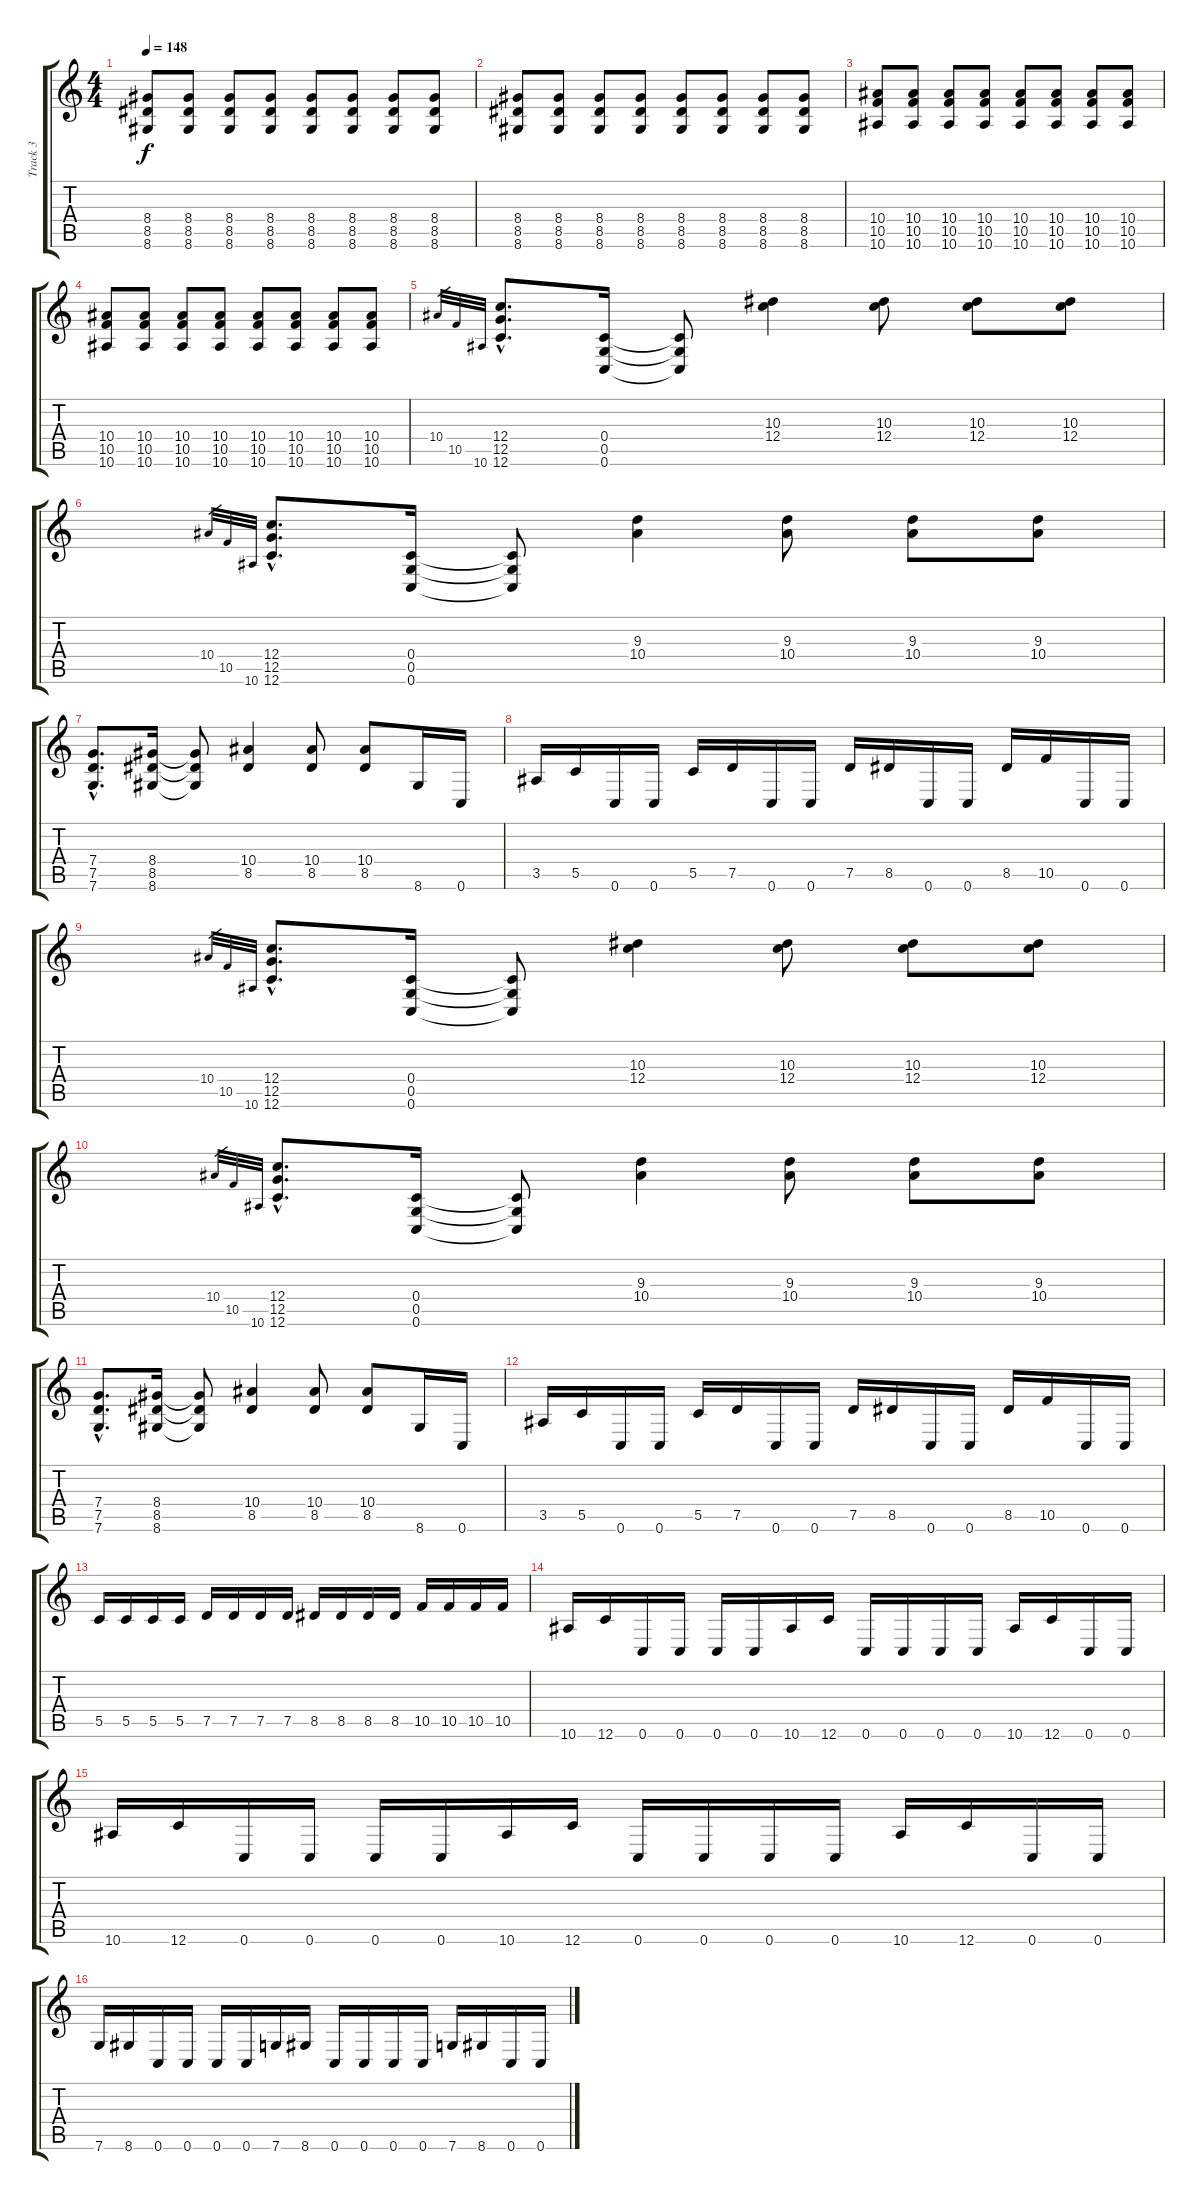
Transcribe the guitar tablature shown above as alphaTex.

\track ("Track 3" "Track 3") {instrument overdrivenguitar}
\staff {score tabs}
\tuning (D4 A3 F3 C3 G2 C2) {hide}
\ts (4 4)
\tempo 148
\clef g2
\ks c
(8.4 8.5 8.6).8{dy f} (8.4 8.5 8.6).8 (8.4 8.5 8.6).8 (8.4 8.5 8.6).8 (8.4 8.5 8.6).8 (8.4 8.5 8.6).8 (8.4 8.5 8.6).8 (8.4 8.5 8.6).8 |
(8.4 8.5 8.6).8 (8.4 8.5 8.6).8 (8.4 8.5 8.6).8 (8.4 8.5 8.6).8 (8.4 8.5 8.6).8 (8.4 8.5 8.6).8 (8.4 8.5 8.6).8 (8.4 8.5 8.6).8 |
(10.4 10.5 10.6).8 (10.4 10.5 10.6).8 (10.4 10.5 10.6).8 (10.4 10.5 10.6).8 (10.4 10.5 10.6).8 (10.4 10.5 10.6).8 (10.4 10.5 10.6).8 (10.4 10.5 10.6).8 |
(10.4 10.5 10.6).8 (10.4 10.5 10.6).8 (10.4 10.5 10.6).8 (10.4 10.5 10.6).8 (10.4 10.5 10.6).8 (10.4 10.5 10.6).8 (10.4 10.5 10.6).8 (10.4 10.5 10.6).8 |
10.4.32{gr} 10.5.32{gr} 10.6.32{gr} (12.4{hac} 12.5{hac} 12.6{hac}).8{d} (0.4 0.5 0.6).16 (0.4{t} 0.5{t} 0.6{t}).8 (10.3 12.4).4 (10.3 12.4).8 (10.3 12.4).8 (10.3 12.4).8 |
10.4.32{gr} 10.5.32{gr} 10.6.32{gr} (12.4{hac} 12.5{hac} 12.6{hac}).8{d} (0.4 0.5 0.6).16 (0.4{t} 0.5{t} 0.6{t}).8 (9.3 10.4).4 (9.3 10.4).8 (9.3 10.4).8 (9.3 10.4).8 |
(7.4{hac} 7.5{hac} 7.6{hac}).8{d} (8.4 8.5 8.6).16 (8.4{t} 8.5{t} 8.6{t}).8 (10.4 8.5).4 (10.4 8.5).8 (10.4 8.5).8 8.6.16 0.6.16 |
3.5.16 5.5.16 0.6.16 0.6.16 5.5.16 7.5.16 0.6.16 0.6.16 7.5.16 8.5.16 0.6.16 0.6.16 8.5.16 10.5.16 0.6.16 0.6.16 |
10.4.32{gr} 10.5.32{gr} 10.6.32{gr} (12.4{hac} 12.5{hac} 12.6{hac}).8{d} (0.4 0.5 0.6).16 (0.4{t} 0.5{t} 0.6{t}).8 (10.3 12.4).4 (10.3 12.4).8 (10.3 12.4).8 (10.3 12.4).8 |
10.4.32{gr} 10.5.32{gr} 10.6.32{gr} (12.4{hac} 12.5{hac} 12.6{hac}).8{d} (0.4 0.5 0.6).16 (0.4{t} 0.5{t} 0.6{t}).8 (9.3 10.4).4 (9.3 10.4).8 (9.3 10.4).8 (9.3 10.4).8 |
(7.4{hac} 7.5{hac} 7.6{hac}).8{d} (8.4 8.5 8.6).16 (8.4{t} 8.5{t} 8.6{t}).8 (10.4 8.5).4 (10.4 8.5).8 (10.4 8.5).8 8.6.16 0.6.16 |
3.5.16 5.5.16 0.6.16 0.6.16 5.5.16 7.5.16 0.6.16 0.6.16 7.5.16 8.5.16 0.6.16 0.6.16 8.5.16 10.5.16 0.6.16 0.6.16 |
5.5.16 5.5.16 5.5.16 5.5.16 7.5.16 7.5.16 7.5.16 7.5.16 8.5.16 8.5.16 8.5.16 8.5.16 10.5.16 10.5.16 10.5.16 10.5.16 |
10.6.16 12.6.16 0.6.16 0.6.16 0.6.16 0.6.16 10.6.16 12.6.16 0.6.16 0.6.16 0.6.16 0.6.16 10.6.16 12.6.16 0.6.16 0.6.16 |
10.6.16 12.6.16 0.6.16 0.6.16 0.6.16 0.6.16 10.6.16 12.6.16 0.6.16 0.6.16 0.6.16 0.6.16 10.6.16 12.6.16 0.6.16 0.6.16 |
7.6.16 8.6.16 0.6.16 0.6.16 0.6.16 0.6.16 7.6.16 8.6.16 0.6.16 0.6.16 0.6.16 0.6.16 7.6.16 8.6.16 0.6.16 0.6.16
